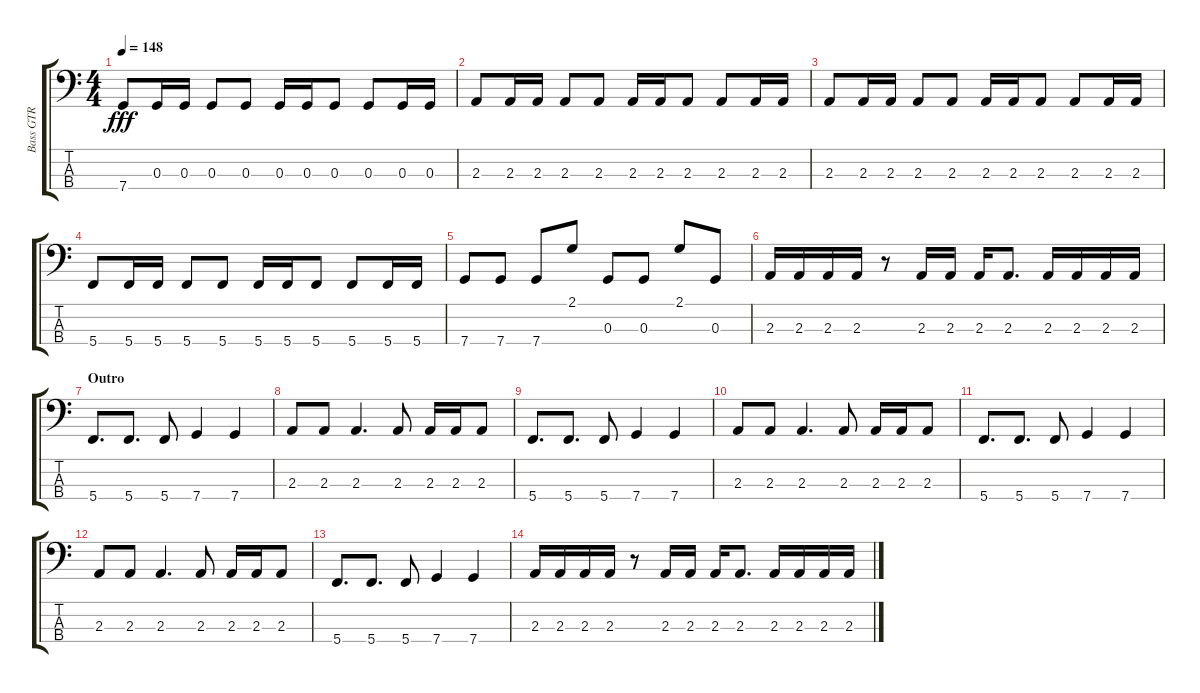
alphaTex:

\track ("Bass GTR" "Bass GTR") {instrument electricbassfinger}
\staff {score tabs}
\tuning (F2 C2 G1 C1) {hide}
\ts (4 4)
\tempo 148
\clef f4
\ks aminor
7.4.8{dy fff} 0.3.16 0.3.16 0.3.8 0.3.8 0.3.16 0.3.16 0.3.8 0.3.8 0.3.16 0.3.16 |
2.3.8 2.3.16 2.3.16 2.3.8 2.3.8 2.3.16 2.3.16 2.3.8 2.3.8 2.3.16 2.3.16 |
2.3.8 2.3.16 2.3.16 2.3.8 2.3.8 2.3.16 2.3.16 2.3.8 2.3.8 2.3.16 2.3.16 |
5.4.8 5.4.16 5.4.16 5.4.8 5.4.8 5.4.16 5.4.16 5.4.8 5.4.8 5.4.16 5.4.16 |
7.4.8 7.4.8 7.4.8 2.1.8 0.3.8 0.3.8 2.1.8 0.3.8 |
2.3.16 2.3.16 2.3.16 2.3.16 r.8 2.3.16 2.3.16 2.3.16 2.3.8{d} 2.3.16 2.3.16 2.3.16 2.3.16 |
\section ("" "Outro")
5.4.8{d} 5.4.8{d} 5.4.8 7.4.4 7.4.4 |
2.3.8 2.3.8 2.3.4{d} 2.3.8 2.3.16 2.3.16 2.3.8 |
5.4.8{d} 5.4.8{d} 5.4.8 7.4.4 7.4.4 |
2.3.8 2.3.8 2.3.4{d} 2.3.8 2.3.16 2.3.16 2.3.8 |
5.4.8{d} 5.4.8{d} 5.4.8 7.4.4 7.4.4 |
2.3.8 2.3.8 2.3.4{d} 2.3.8 2.3.16 2.3.16 2.3.8 |
5.4.8{d} 5.4.8{d} 5.4.8 7.4.4 7.4.4 |
2.3.16 2.3.16 2.3.16 2.3.16 r.8 2.3.16 2.3.16 2.3.16 2.3.8{d} 2.3.16 2.3.16 2.3.16 2.3.16
